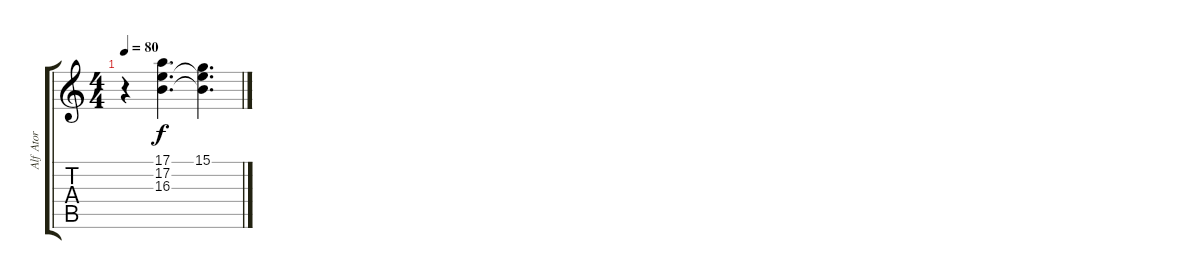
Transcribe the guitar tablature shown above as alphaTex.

\track ("Alf Ator" "Alf Ator") {instrument tremolostrings}
\staff {score tabs}
\tuning (E4 B3 G3 D3 A2 E2) {hide}
\ts (4 4)
\tempo 80
\clef g2
\ks c
r.4{dy f} (17.1 17.2 16.3).4{d} (15.1 17.2{t} 16.3{t}).4{d}
